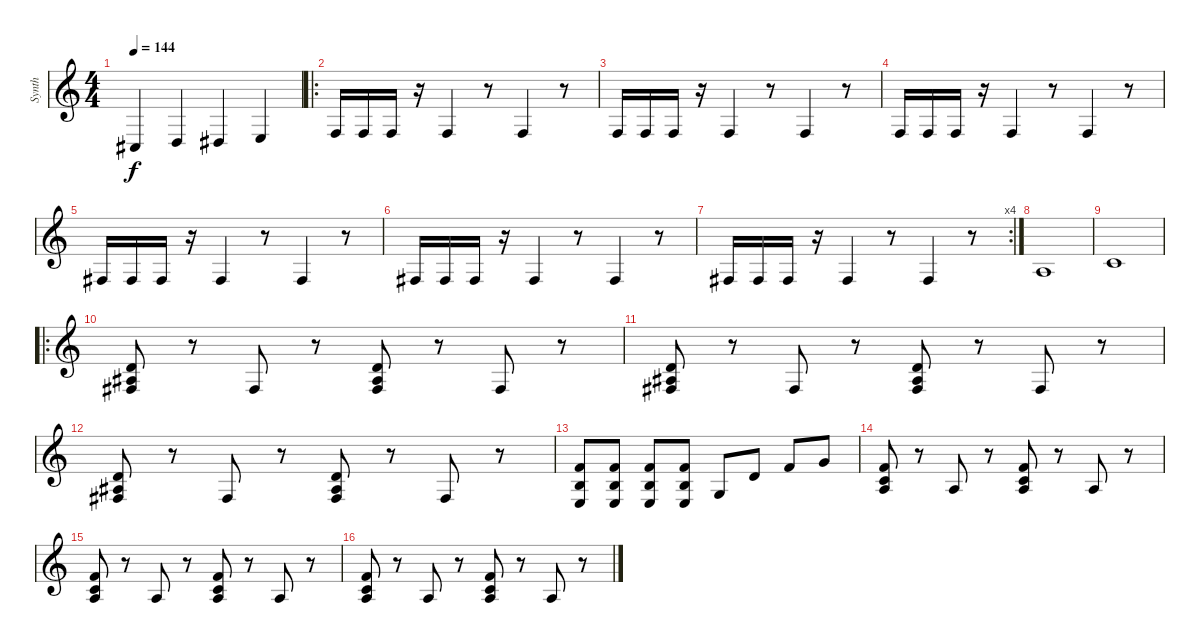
\track ("Synth" "Synth") {instrument acousticgrandpiano}
\staff {score}
\tuning (D4 A3 F3 C3 G2 D2) {hide}
\ts (4 4)
\tempo 144
\clef g2
\ks c
1.4.4{dy f} 2.4.4 3.4.4 4.4.4 |
\ro
0.3.16 0.3.16 0.3.16 r.16 0.3.4 r.8 0.3.4 r.8 |
0.3.16 0.3.16 0.3.16 r.16 0.3.4 r.8 0.3.4 r.8 |
0.3.16 0.3.16 0.3.16 r.16 0.3.4 r.8 0.3.4 r.8 |
1.3.16 1.3.16 1.3.16 r.16 1.3.4 r.8 1.3.4 r.8 |
1.3.16 1.3.16 1.3.16 r.16 1.3.4 r.8 1.3.4 r.8 |
\rc 4
1.3.16 1.3.16 1.3.16 r.16 1.3.4 r.8 1.3.4 r.8 |
0.2.1 |
3.2.1 |
\ro
(0.1 1.2 1.3).8 r.8 1.3.8 r.8 (0.1 1.2 1.3).8 r.8 1.3.8 r.8 |
(0.1 1.2 1.3).8 r.8 1.3.8 r.8 (0.1 1.2 1.3).8 r.8 1.3.8 r.8 |
(0.1 1.2 1.3).8 r.8 1.3.8 r.8 (0.1 1.2 1.3).8 r.8 1.3.8 r.8 |
(3.1 2.2 4.4).8 (3.1 2.2 4.4).8 (3.1 2.2 4.4).8 (3.1 2.2 4.4).8 2.3.8 0.1.8 3.1.8 5.1.8 |
(3.1 3.2 4.3).8 r.8 0.2.8 r.8 (3.1 3.2 4.3).8 r.8 0.2.8 r.8 |
(3.1 3.2 4.3).8 r.8 0.2.8 r.8 (3.1 3.2 4.3).8 r.8 0.2.8 r.8 |
(3.1 3.2 4.3).8 r.8 0.2.8 r.8 (3.1 3.2 4.3).8 r.8 0.2.8 r.8
